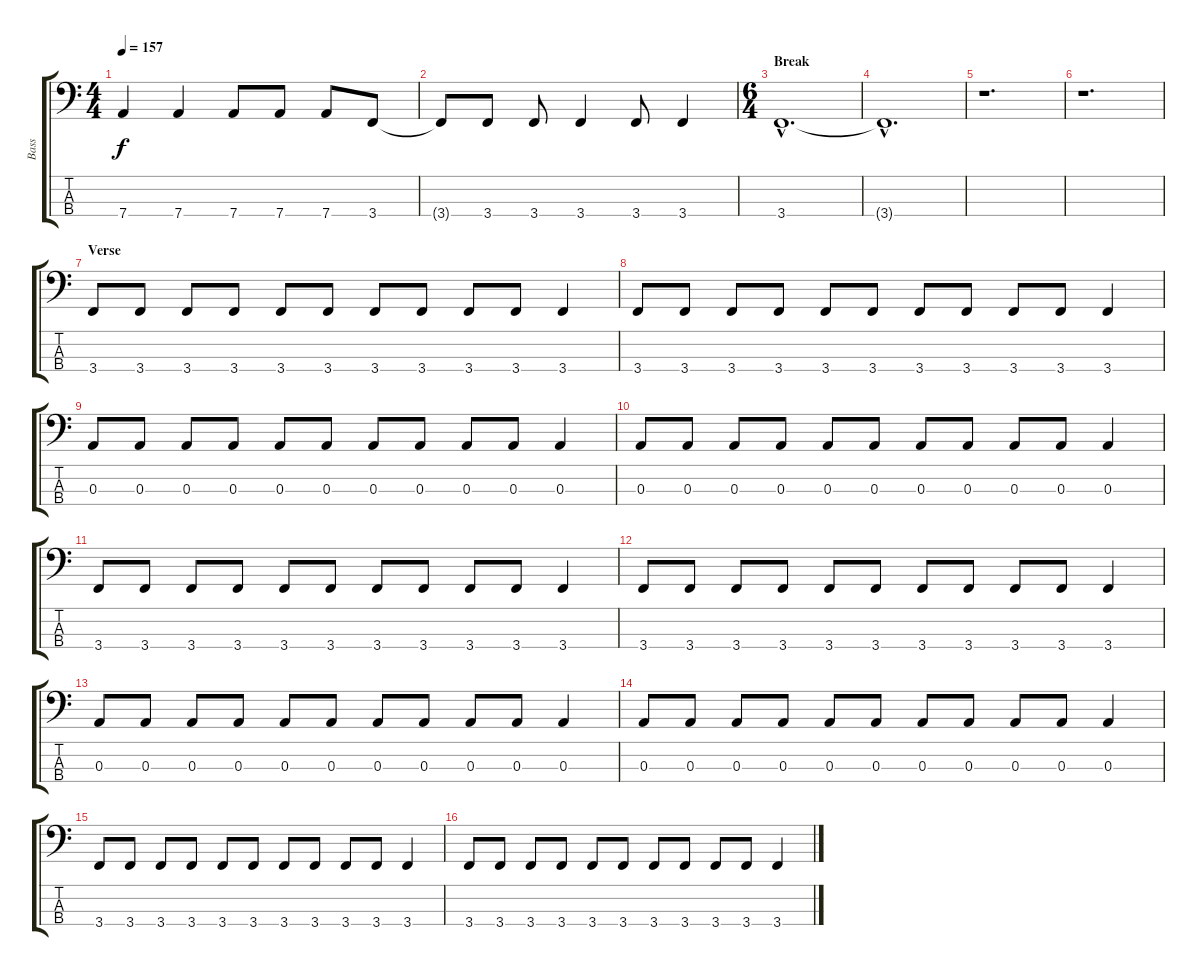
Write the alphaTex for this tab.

\track ("Bass" "Bass") {instrument acousticbass}
\staff {score tabs}
\tuning (G2 D2 A1 D1) {hide}
\ts (4 4)
\tempo 157
\clef f4
\ks c
7.4.4{dy f} 7.4.4 7.4.8 7.4.8 7.4.8 3.4.8 |
3.4{t}.8 3.4.8 3.4.8 3.4.4 3.4.8 3.4.4 |
\ts (6 4)
\section ("" "Break")
3.4{hac}.1{d} |
3.4{hac t}.1{d} |
r.1{d} |
r.1{d} |
\section ("" "Verse")
3.4.8 3.4.8 3.4.8 3.4.8 3.4.8 3.4.8 3.4.8 3.4.8 3.4.8 3.4.8 3.4.4 |
3.4.8 3.4.8 3.4.8 3.4.8 3.4.8 3.4.8 3.4.8 3.4.8 3.4.8 3.4.8 3.4.4 |
0.3.8 0.3.8 0.3.8 0.3.8 0.3.8 0.3.8 0.3.8 0.3.8 0.3.8 0.3.8 0.3.4 |
0.3.8 0.3.8 0.3.8 0.3.8 0.3.8 0.3.8 0.3.8 0.3.8 0.3.8 0.3.8 0.3.4 |
3.4.8 3.4.8 3.4.8 3.4.8 3.4.8 3.4.8 3.4.8 3.4.8 3.4.8 3.4.8 3.4.4 |
3.4.8 3.4.8 3.4.8 3.4.8 3.4.8 3.4.8 3.4.8 3.4.8 3.4.8 3.4.8 3.4.4 |
0.3.8 0.3.8 0.3.8 0.3.8 0.3.8 0.3.8 0.3.8 0.3.8 0.3.8 0.3.8 0.3.4 |
0.3.8 0.3.8 0.3.8 0.3.8 0.3.8 0.3.8 0.3.8 0.3.8 0.3.8 0.3.8 0.3.4 |
3.4.8 3.4.8 3.4.8 3.4.8 3.4.8 3.4.8 3.4.8 3.4.8 3.4.8 3.4.8 3.4.4 |
3.4.8 3.4.8 3.4.8 3.4.8 3.4.8 3.4.8 3.4.8 3.4.8 3.4.8 3.4.8 3.4.4
